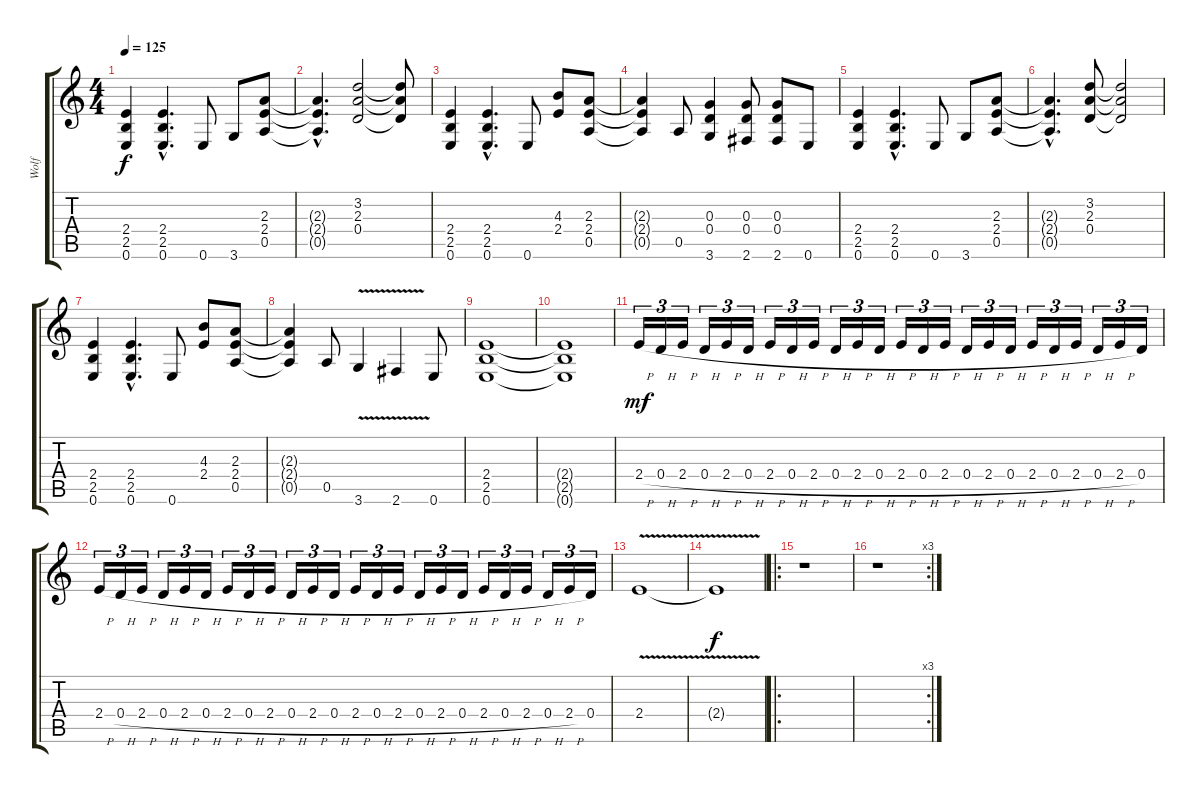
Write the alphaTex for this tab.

\track ("Wolf" "Wolf") {instrument overdrivenguitar}
\staff {score tabs}
\tuning (E4 B3 G3 D3 A2 E2) {hide}
\ts (4 4)
\tempo 125
\clef g2
\ks c
(2.4 2.5 0.6).4{dy f} (2.4{hac} 2.5{hac} 0.6{hac}).4{d} 0.6.8 3.6.8 (2.3 2.4 0.5).8 |
(2.3{hac t} 2.4{hac t} 0.5{hac t}).4{d} (3.2 2.3 0.4).2 (3.2{t} 2.3{t} 0.4{t}).8 |
(2.4 2.5 0.6).4 (2.4{hac} 2.5{hac} 0.6{hac}).4{d} 0.6.8 (4.3 2.4).8 (2.3 2.4 0.5).8 |
(2.3{t} 2.4{t} 0.5{t}).4 0.5.8 (0.3 0.4 3.6).4 (0.3 0.4 2.6).8 (0.3 0.4 2.6).8 0.6.8 |
(2.4 2.5 0.6).4 (2.4{hac} 2.5{hac} 0.6{hac}).4{d} 0.6.8 3.6.8 (2.3 2.4 0.5).8 |
(2.3{hac t} 2.4{hac t} 0.5{hac t}).4{d} (3.2 2.3 0.4).8 (3.2{t} 2.3{t} 0.4{t}).2 |
(2.4 2.5 0.6).4 (2.4{hac} 2.5{hac} 0.6{hac}).4{d} 0.6.8 (4.3 2.4).8 (2.3 2.4 0.5).8 |
(2.3{t} 2.4{t} 0.5{t}).4 0.5.8 3.6{v}.4 2.6{v}.4 0.6.8 |
(2.4 2.5 0.6).1 |
(2.4{t} 2.5{t} 0.6{t}).1 |
2.4{h}.16{tu (3 2) dy mf} 0.4{h}.16{tu (3 2)} 2.4{h}.16{tu (3 2)} 0.4{h}.16{tu (3 2)} 2.4{h}.16{tu (3 2)} 0.4{h}.16{tu (3 2)} 2.4{h}.16{tu (3 2)} 0.4{h}.16{tu (3 2)} 2.4{h}.16{tu (3 2)} 0.4{h}.16{tu (3 2)} 2.4{h}.16{tu (3 2)} 0.4{h}.16{tu (3 2)} 2.4{h}.16{tu (3 2)} 0.4{h}.16{tu (3 2)} 2.4{h}.16{tu (3 2)} 0.4{h}.16{tu (3 2)} 2.4{h}.16{tu (3 2)} 0.4{h}.16{tu (3 2)} 2.4{h}.16{tu (3 2)} 0.4{h}.16{tu (3 2)} 2.4{h}.16{tu (3 2)} 0.4{h}.16{tu (3 2)} 2.4{h}.16{tu (3 2)} 0.4.16{tu (3 2)} |
2.4{h}.16{tu (3 2)} 0.4{h}.16{tu (3 2)} 2.4{h}.16{tu (3 2)} 0.4{h}.16{tu (3 2)} 2.4{h}.16{tu (3 2)} 0.4{h}.16{tu (3 2)} 2.4{h}.16{tu (3 2)} 0.4{h}.16{tu (3 2)} 2.4{h}.16{tu (3 2)} 0.4{h}.16{tu (3 2)} 2.4{h}.16{tu (3 2)} 0.4{h}.16{tu (3 2)} 2.4{h}.16{tu (3 2)} 0.4{h}.16{tu (3 2)} 2.4{h}.16{tu (3 2)} 0.4{h}.16{tu (3 2)} 2.4{h}.16{tu (3 2)} 0.4{h}.16{tu (3 2)} 2.4{h}.16{tu (3 2)} 0.4{h}.16{tu (3 2)} 2.4{h}.16{tu (3 2)} 0.4{h}.16{tu (3 2)} 2.4{h}.16{tu (3 2)} 0.4.16{tu (3 2)} |
2.4{v}.1 |
2.4{t}.1{dy f} |
\ro
r.1 |
\rc 3
r.1
